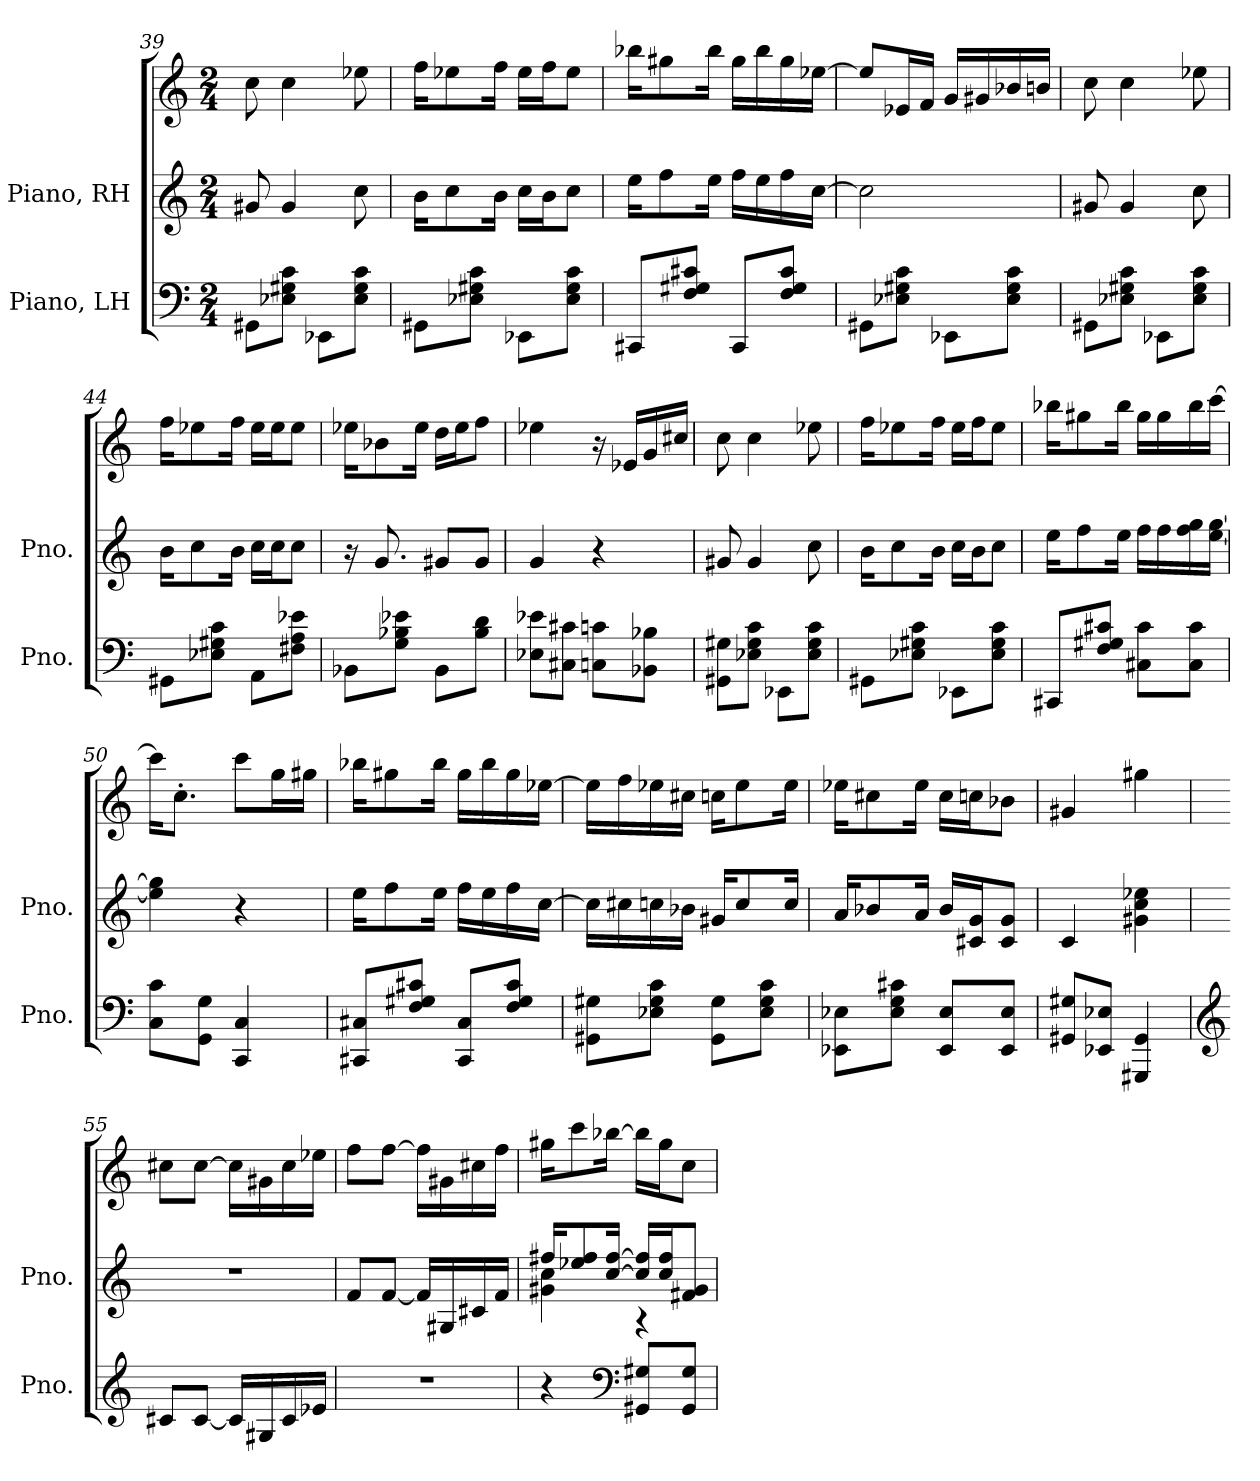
**kern	**kern	**kern
*part2	*part1	*part1
*staff3	*staff2	*staff1
*I"Piano, LH	*I"Piano, RH	*
*I'Pno.	*I'Pno.	*
*clefF4	*clefG2	*clefG2
*k[]	*k[]	*k[]
*M2/4	*M2/4	*M2/4
=39	=39	=39
8GG#X\L	8g#X/	8cc\
8E-X\ 8G#X\ 8c\J	4g#/	4cc\
8EE-X\L	.	.
8E-\ 8G#\ 8c\J	8cc\	8ee-X\
=40	=40	=40
8GG#X\L	16b\KL	16ff\KL
.	8cc\	8ee-X\
8E-X\ 8G#X\ 8c\J	.	.
.	16b\Jk	16ff\Jk
8EE-X\L	16cc\LL	16ee-\LL
.	16b\J	16ff\J
8E-\ 8G#\ 8c\J	8cc\J	8ee-\J
!!LO:LB:g=z
=41	=41	=41
8CC#X/L	16ee\KL	16bb-X\KL
.	8ff\	8gg#X\
8F/ 8G#X/ 8c#X/J	.	.
.	16ee\Jk	16bb-\Jk
8CC#/L	16ff\LL	16gg#\LL
.	16ee\	16bb-\
8F/ 8G#/ 8c#/J	16ff\	16gg#\
.	[16cc\JJ	[16ee-X\JJ
=42	=42	=42
8GG#X\L	2cc\]	8ee-/L]
8E-X\ 8G#X\ 8c\J	.	16e-X/L
.	.	16f/JJ
8EE-X\L	.	16g/LL
.	.	16g#X/
8E-\ 8G#\ 8c\J	.	16b-X/
.	.	16bn/JJ
=43	=43	=43
8GG#X\L	8g#X/	8cc\
8E-X\ 8G#X\ 8c\J	4g#/	4cc\
8EE-X\L	.	.
8E-\ 8G#\ 8c\J	8cc\	8ee-X\
=44	=44	=44
8GG#X\L	16b\KL	16ff\KL
.	8cc\	8ee-X\
8E-X\ 8G#X\ 8c\J	.	.
.	16b\Jk	16ff\Jk
8AA\L	16cc\LL	16ee-\LL
.	16cc\J	16ee-\J
8F#X\ 8A\ 8e-X\J	8cc\J	8ee-\J
!!LO:PB:g=z
=45	=45	=45
8BB-X\L	16r	16ee-X\KL
.	8.g/	8b-X\
8G\ 8B-X\ 8e-X\J	.	.
.	.	16ee-\Jk
8BB-\L	8g#X/L	16dd\LL
.	.	16ee-\J
8B-\ 8d\J	8g#/J	8ff\J
=46	=46	=46
8E-X\ 8e-X\L	4g/	4ee-X\
8C#X\ 8c#X\J	.	.
8Cn\ 8cn\L	4r	16r
.	.	16e-X/LL
8BB-X\ 8B-X\J	.	16g/
.	.	16cc#X/JJ
=47	=47	=47
8GG#X\ 8G#X\L	8g#X/	8cc\
8E-X\ 8G#\ 8c\J	4g#/	4cc\
8EE-X\L	.	.
8E-\ 8G#\ 8c\J	8cc\	8ee-X\
=48	=48	=48
8GG#X\L	16b\KL	16ff\KL
.	8cc\	8ee-X\
8E-X\ 8G#X\ 8c\J	.	.
.	16b\Jk	16ff\Jk
8EE-X\L	16cc\LL	16ee-\LL
.	16b\J	16ff\J
8E-\ 8G#\ 8c\J	8cc\J	8ee-\J
!!LO:LB:g=z
=49	=49	=49
8CC#X/L	16ee\KL	16bb-X\KL
.	8ff\	8gg#X\
8F/ 8G#X/ 8c#X/J	.	.
.	16ee\Jk	16bb-\Jk
8C#X\ 8c#\L	16ff\LL	16gg#\LL
.	16ff\	16gg#\
8C#\ 8c#\J	16ff\ 16gg\	16bb-\
.	[16ee\ [16gg\JJ	[16ccc\JJ
=50	=50	=50
8C\ 8c\L	4ee\] 4gg\]	16ccc\KL]
.	.	8.cc'\J
8GG\ 8G\J	.	.
4CC/ 4C/	4r	8ccc\L
.	.	16gg\L
.	.	16gg#X\JJ
=51	=51	=51
8CC#X/ 8C#X/L	16ee\KL	16bb-X\KL
.	8ff\	8gg#X\
8F/ 8G#X/ 8c#X/J	.	.
.	16ee\Jk	16bb-\Jk
8CC#/ 8C#/L	16ff\LL	16gg#\LL
.	16ee\	16bb-\
8F/ 8G#/ 8c#/J	16ff\	16gg#\
.	[16cc\JJ	[16ee-X\JJ
=52	=52	=52
8GG#X\ 8G#X\L	16cc\LL]	16ee-\LL]
.	16cc#X\	16ff\
8E-X\ 8G#\ 8c\J	16ccn\	16ee-X\
.	16b-X\JJ	16cc#X\JJ
8GG#\ 8G#\L	16g#X/KL	16ccn\KL
.	8cc/	8ee-\
8E-\ 8G#\ 8c\J	.	.
.	16cc/Jk	16ee-\Jk
!!LO:LB:g=z
=53	=53	=53
8EE-X\ 8E-X\L	16a/KL	16ee-X\KL
.	8b-X/	8cc#X\
8E-\ 8G\ 8c#X\J	.	.
.	16a/Jk	16ee-\Jk
8EE-/ 8E-/L	16b-/LL	16cc#\LL
.	16c#X/ 16g/J	16ccn\J
8EE-/ 8E-/J	8c#/ 8g/J	8b-X\J
=54	=54	=54
8GG#X/ 8G#X/L	4c/	4g#X/
8EE-X/ 8E-X/J	.	.
4GGG#X/ 4GG#/	4g#X\ 4cc\ 4ee-X\	4gg#X\
=55	=55	=55
*clefG2	*	*
8c#X/L	2r	8cc#X\L
[8c#/J	.	[8cc#\J
16c#/LL]	.	16cc#\LL]
16G#X/	.	16g#X\
16c#/	.	16cc#\
16e-X/JJ	.	16ee-X\JJ
=56	=56	=56
2r	8f/L	8ff\L
.	[8f/J	[8ff\J
.	16f/LL]	16ff\LL]
.	16G#X/	16g#X\
.	16c#X/	16cc#X\
.	16f/JJ	16ff\JJ
!!LO:LB:g=z
=57	=57	=57
*	*^	*
4r	16ff#X/KL	4g#X\ 4cc\	16gg#X\KL
.	8ee-X/ 8ff#/	.	8ccc\
.	[16cc/ [16ff#/Jk	.	[16bb-X\Jk
*clefF4	*	*	*
8GG#X/ 8G#X/L	16cc/] 16ff#/]LL	4r	16bb-\LL]
.	16cc/ 16ff#/J	.	16gg#\J
8GG#/ 8G#/J	8f#X/ 8g#/J	.	8cc\J
*	*v	*v	*
=	=	=
*-	*-	*-
